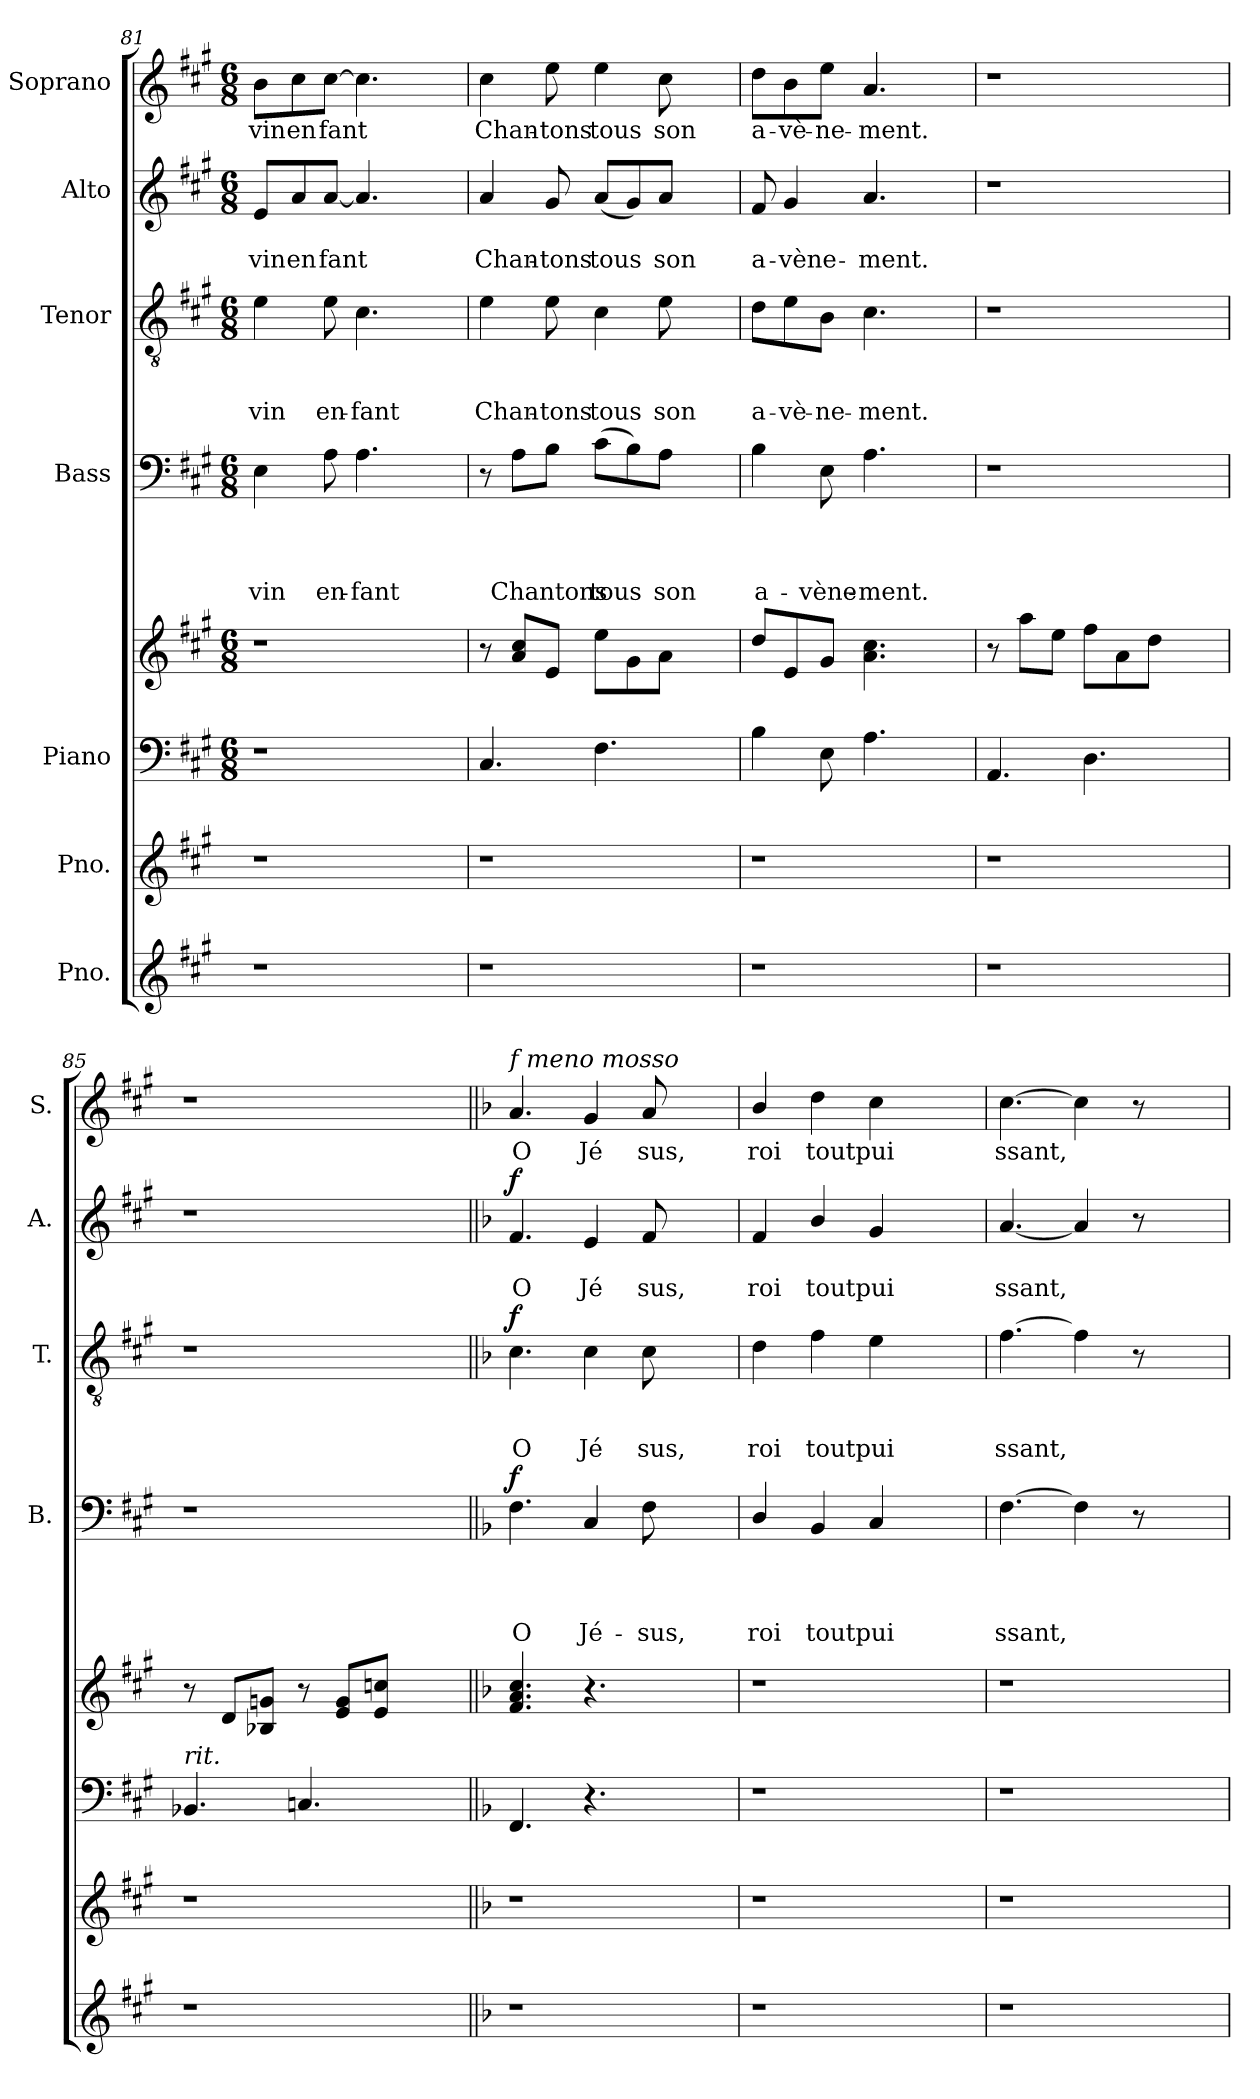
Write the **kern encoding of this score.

**kern	**kern	**kern	**kern	**kern	**text	**text	**text	**text	**dynam	**kern	**text	**text	**text	**dynam	**kern	**text	**text	**dynam	**kern	**text
*part7	*part6	*part5	*part5	*part4	*part4	*part4	*part4	*part4	*part4	*part3	*part3	*part3	*part3	*part3	*part2	*part2	*part2	*part2	*part1	*part1
*staff8	*staff7	*staff6	*staff5	*staff4	*staff4	*staff4	*staff4	*staff4	*staff4	*staff3	*staff3	*staff3	*staff3	*staff3	*staff2	*staff2	*staff2	*staff2	*staff1	*staff1
*I"Pno.	*I"Pno.	*I"Piano	*	*I"Bass	*	*	*	*	*	*I"Tenor	*	*	*	*	*I"Alto	*	*	*	*I"Soprano	*
*	*	*	*	*I'B.	*	*	*	*	*	*I'T.	*	*	*	*	*I'A.	*	*	*	*I'S.	*
*clefG2	*clefG2	*clefF4	*clefG2	*clefF4	*	*	*	*	*	*clefGv2	*	*	*	*	*clefG2	*	*	*	*clefG2	*
*k[f#c#g#]	*k[f#c#g#]	*k[f#c#g#]	*k[f#c#g#]	*k[f#c#g#]	*	*	*	*	*	*k[f#c#g#]	*	*	*	*	*k[f#c#g#]	*	*	*	*k[f#c#g#]	*
*A:	*A:	*A:	*A:	*A:	*	*	*	*	*	*A:	*	*	*	*	*A:	*	*	*	*A:	*
*	*	*M6/8	*M6/8	*M6/8	*	*	*	*	*	*M6/8	*	*	*	*	*M6/8	*	*	*	*M6/8	*
=81	=81	=81	=81	=81	=81	=81	=81	=81	=81	=81	=81	=81	=81	=81	=81	=81	=81	=81	=81	=81
!	!	!LO:N:vis=1	!LO:N:vis=1	!	!	!	!	!LO:LY:b	!	!	!	!	!LO:LY:b	!	!	!	!LO:LY:b	!	!	!LO:LY:b
1r	1r	2.r	2.r	4E\	.	.	.	-vin	.	4e\	.	.	-vin	.	8e/L	.	-vin	.	8b\L	-vin
!	!	!	!	!	!	!	!	!	!	!	!	!	!	!	!	!	!LO:LY:b	!	!	!LO:LY:b
.	.	.	.	.	.	.	.	.	.	.	.	.	.	.	8a/	.	en	.	8cc#\	en
!	!	!	!	!	!	!	!	!LO:LY:b	!	!	!	!	!LO:LY:b	!	!	!	!LO:LY:b	!	!	!LO:LY:b
.	.	.	.	8A\	.	.	.	en-	.	8e\	.	.	en-	.	[<8a/J	.	fant	.	[>8cc#\J	fant
!	!	!	!	!	!	!	!	!LO:LY:b	!	!	!	!	!LO:LY:b	!	!	!	!	!	!	!
.	.	.	.	4.A\	.	.	.	-fant	.	4.c#\	.	.	-fant	.	4.a/]	.	.	.	4.cc#\]	.
.	.	4ryy	4ryy	4ryy	.	.	.	.	.	4ryy	.	.	.	.	4ryy	.	.	.	4ryy	.
!!LO:LB:g=z
=82	=82	=82	=82	=82	=82	=82	=82	=82	=82	=82	=82	=82	=82	=82	=82	=82	=82	=82	=82	=82
!	!	!	!	!	!	!	!	!	!	!	!	!	!LO:LY:b	!	!	!	!LO:LY:b	!	!	!LO:LY:b
1r	1r	4.C#/	8r	8r	.	.	.	.	.	4e\	.	.	Chan-	.	4a/	.	Chan-	.	4cc#\	Chan-
!	!	!	!	!	!	!	!	!LO:LY:b	!	!	!	!	!	!	!	!	!	!	!	!
.	.	.	8a/ 8cc#/L	8A\L	.	.	.	Chantons	.	.	.	.	.	.	.	.	.	.	.	.
!	!	!	!	!	!	!	!	!	!	!	!	!	!LO:LY:b	!	!	!	!LO:LY:b	!	!	!LO:LY:b
.	.	.	8e/J	8B\J	.	.	.	.	.	8e\	.	.	-tons	.	8g#/	.	-tons	.	8ee\	-tons
!	!	!	!	!	!	!	!	!LO:LY:b	!	!	!	!	!LO:LY:b	!	!	!	!LO:LY:b	!	!	!LO:LY:b
.	.	4.F#\	8ee\L	(>8c#\L	.	.	.	tous	.	4c#\	.	.	tous	.	(<8a/L	.	tous	.	4ee\	tous
.	.	.	8g#\	8B\)	.	.	.	.	.	.	.	.	.	.	8g#/)	.	.	.	.	.
!	!	!	!	!	!	!	!	!LO:LY:b	!	!	!	!	!LO:LY:b	!	!	!	!LO:LY:b	!	!	!LO:LY:b
.	.	.	8a\J	8A\J	.	.	.	son	.	8e\	.	.	son	.	8a/J	.	son	.	8cc#\	son
.	.	4ryy	4ryy	4ryy	.	.	.	.	.	4ryy	.	.	.	.	4ryy	.	.	.	4ryy	.
=83	=83	=83	=83	=83	=83	=83	=83	=83	=83	=83	=83	=83	=83	=83	=83	=83	=83	=83	=83	=83
!	!	!	!	!	!	!	!	!LO:LY:b	!	!	!	!	!LO:LY:b	!	!	!	!LO:LY:b	!	!	!LO:LY:b
1r	1r	4B\	8dd/L	4B\	.	.	.	a-	.	8d\L	.	.	a-	.	8f#/	.	a-	.	8dd\L	a-
!	!	!	!	!	!	!	!	!	!	!	!	!	!LO:LY:b	!	!	!	!LO:LY:b	!	!	!LO:LY:b
.	.	.	8e/	.	.	.	.	.	.	8e\	.	.	-vè-	.	4g#/	.	-vène-	.	8b\	-vè-
!	!	!	!	!	!	!	!	!LO:LY:b	!	!	!	!	!LO:LY:b:rj	!	!	!	!	!	!	!LO:LY:b:rj
.	.	8E\	8g#/J	8E\	.	.	.	-vène-	.	8B\J	.	.	-ne-	.	.	.	.	.	8ee\J	-ne-
!	!	!	!	!	!	!	!	!LO:LY:b	!	!	!	!	!LO:LY:b	!	!	!	!LO:LY:b	!	!	!LO:LY:b
.	.	4.A\	4.a\ 4.cc#\	4.A\	.	.	.	-ment.	.	4.c#\	.	.	-ment.	.	4.a/	.	-ment.	.	4.a/	-ment.
.	.	4ryy	4ryy	4ryy	.	.	.	.	.	4ryy	.	.	.	.	4ryy	.	.	.	4ryy	.
=84	=84	=84	=84	=84	=84	=84	=84	=84	=84	=84	=84	=84	=84	=84	=84	=84	=84	=84	=84	=84
!	!	!	!	!LO:N:vis=1	!	!	!	!	!	!LO:N:vis=1	!	!	!	!	!LO:N:vis=1	!	!	!	!LO:N:vis=1	!
1r	1r	4.AA/	8r	2.r	.	.	.	.	.	2.r	.	.	.	.	2.r	.	.	.	2.r	.
.	.	.	8aa\L	.	.	.	.	.	.	.	.	.	.	.	.	.	.	.	.	.
.	.	.	8ee\J	.	.	.	.	.	.	.	.	.	.	.	.	.	.	.	.	.
.	.	4.D\	8ff#\L	.	.	.	.	.	.	.	.	.	.	.	.	.	.	.	.	.
.	.	.	8a\	.	.	.	.	.	.	.	.	.	.	.	.	.	.	.	.	.
.	.	.	8dd\J	.	.	.	.	.	.	.	.	.	.	.	.	.	.	.	.	.
.	.	4ryy	4ryy	4ryy	.	.	.	.	.	4ryy	.	.	.	.	4ryy	.	.	.	4ryy	.
=85	=85	=85	=85	=85	=85	=85	=85	=85	=85	=85	=85	=85	=85	=85	=85	=85	=85	=85	=85	=85
!	!	!LO:TX:a:i:t=rit.	!	!	!	!	!	!	!	!	!	!	!	!	!	!	!	!	!	!
!	!	!	!	!LO:N:vis=1	!	!	!	!	!	!LO:N:vis=1	!	!	!	!	!LO:N:vis=1	!	!	!	!LO:N:vis=1	!
1r	1r	4.BB-X/	8r	2.r	.	.	.	.	.	2.r	.	.	.	.	2.r	.	.	.	2.r	.
.	.	.	8d/L	.	.	.	.	.	.	.	.	.	.	.	.	.	.	.	.	.
.	.	.	8B-X/ 8gn/J	.	.	.	.	.	.	.	.	.	.	.	.	.	.	.	.	.
.	.	4.Cn/	8r	.	.	.	.	.	.	.	.	.	.	.	.	.	.	.	.	.
.	.	.	8e/ 8g/L	.	.	.	.	.	.	.	.	.	.	.	.	.	.	.	.	.
.	.	.	8e/ 8ccn/J	.	.	.	.	.	.	.	.	.	.	.	.	.	.	.	.	.
.	.	4ryy	4ryy	4ryy	.	.	.	.	.	4ryy	.	.	.	.	4ryy	.	.	.	4ryy	.
=86||	=86||	=86||	=86||	=86||	=86||	=86||	=86||	=86||	=86||	=86||	=86||	=86||	=86||	=86||	=86||	=86||	=86||	=86||	=86||	=86||
*k[b-]	*k[b-]	*k[b-]	*k[b-]	*k[b-]	*	*	*	*	*	*k[b-]	*	*	*	*	*k[b-]	*	*	*	*k[b-]	*
*F:	*F:	*F:	*F:	*F:	*	*	*	*	*	*F:	*	*	*	*	*F:	*	*	*	*F:	*
!	!	!	!	!	!	!	!	!	!	!	!	!	!	!	!	!	!	!	!LO:TX:a:i:t=f meno mosso	!
!	!	!	!	!	!	!	!	!LO:LY:b	!LO:DY:a	!	!	!	!LO:LY:b	!LO:DY:a	!	!	!LO:LY:b	!LO:DY:a	!	!LO:LY:b
1r	1r	4.FF/	4.f/ 4.a/ 4.cc/	4.F\	.	.	.	O	f	4.c\	.	.	O	f	4.f/	.	O	f	4.a/	O
!	!	!	!	!	!	!	!	!LO:LY:b	!	!	!	!	!LO:LY:b	!	!	!	!LO:LY:b	!	!	!LO:LY:b
.	.	4.r	4.r	4C/	.	.	.	Jé-	.	4c\	.	.	Jé	.	4e/	.	Jé	.	4g/	Jé
!	!	!	!	!	!	!	!	!LO:LY:b	!	!	!	!	!LO:LY:b	!	!	!	!LO:LY:b	!	!	!LO:LY:b
.	.	.	.	8F\	.	.	.	-sus,	.	8c\	.	.	s­us,	.	8f/	.	s­us,	.	8a/	s­us,
.	.	4ryy	4ryy	4ryy	.	.	.	.	.	4ryy	.	.	.	.	4ryy	.	.	.	4ryy	.
=87	=87	=87	=87	=87	=87	=87	=87	=87	=87	=87	=87	=87	=87	=87	=87	=87	=87	=87	=87	=87
!	!	!LO:N:vis=1	!LO:N:vis=1	!	!	!	!	!LO:LY:b	!	!	!	!	!LO:LY:b	!	!	!	!LO:LY:b	!	!	!LO:LY:b
1r	1r	2.r	2.r	4D/	.	.	.	roi	.	4d\	.	.	roi	.	4f/	.	roi	.	4b-/	roi
!	!	!	!	!	!	!	!	!LO:LY:b	!	!	!	!	!LO:LY:b	!	!	!	!LO:LY:b	!	!	!LO:LY:b
.	.	.	.	4BB-/	.	.	.	toutpui	.	4f\	.	.	toutpui	.	4b-/	.	toutpui	.	4dd\	toutpui
.	.	.	.	4C/	.	.	.	.	.	4e\	.	.	.	.	4g/	.	.	.	4cc\	.
.	.	4ryy	4ryy	4ryy	.	.	.	.	.	4ryy	.	.	.	.	4ryy	.	.	.	4ryy	.
=88	=88	=88	=88	=88	=88	=88	=88	=88	=88	=88	=88	=88	=88	=88	=88	=88	=88	=88	=88	=88
!	!	!LO:N:vis=1	!LO:N:vis=1	!	!	!	!	!LO:LY:b	!	!	!	!	!LO:LY:b	!	!	!	!LO:LY:b	!	!	!LO:LY:b
1r	1r	2.r	2.r	[>4.F\	.	.	.	ssant,	.	[>4.f\	.	.	ssant,	.	[<4.a/	.	ssant,	.	[>4.cc\	ssant,
.	.	.	.	4F\]	.	.	.	.	.	4f\]	.	.	.	.	4a/]	.	.	.	4cc\]	.
.	.	.	.	8r	.	.	.	.	.	8r	.	.	.	.	8r	.	.	.	8r	.
.	.	4ryy	4ryy	4ryy	.	.	.	.	.	4ryy	.	.	.	.	4ryy	.	.	.	4ryy	.
=	=	=	=	=	=	=	=	=	=	=	=	=	=	=	=	=	=	=	=	=
*-	*-	*-	*-	*-	*-	*-	*-	*-	*-	*-	*-	*-	*-	*-	*-	*-	*-	*-	*-	*-
